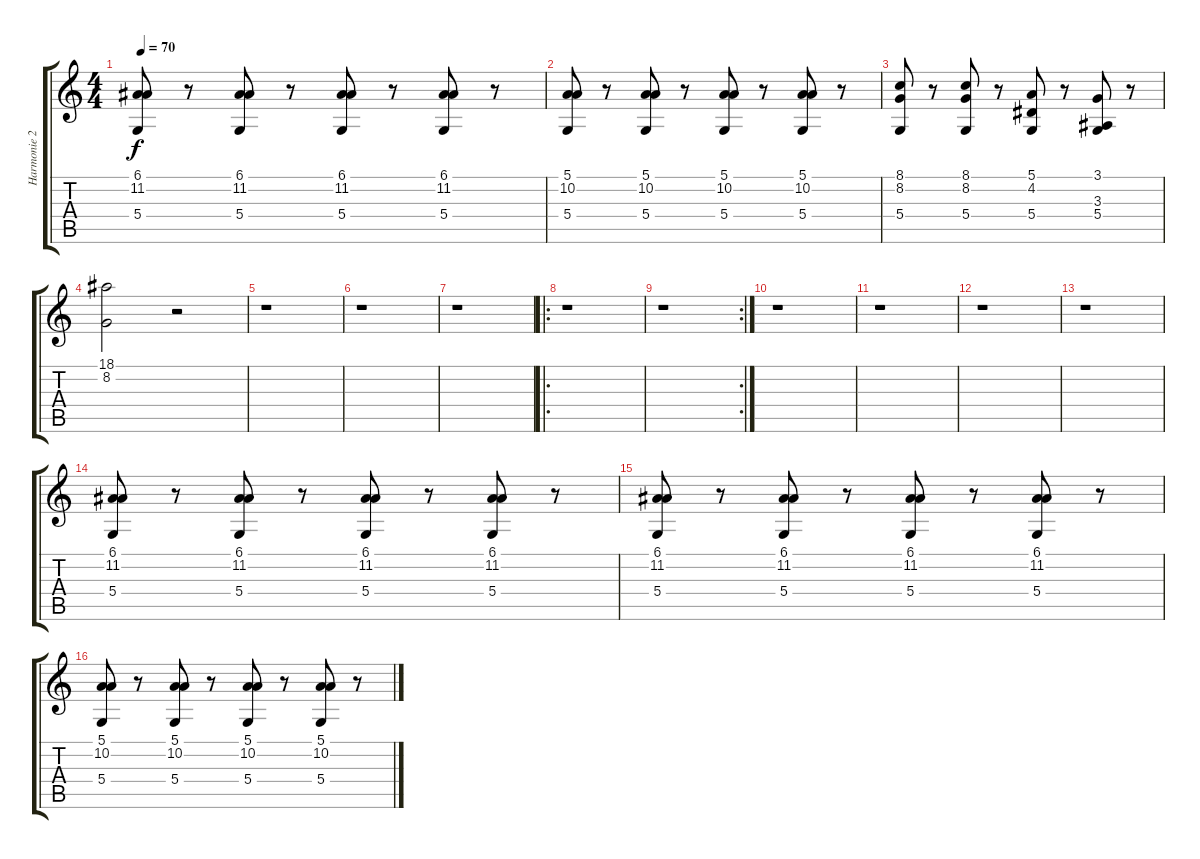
\track ("Harmonie 2" "Harmonie 2") {instrument stringensemble1}
\staff {score tabs}
\tuning (E4 B3 G3 D3 A2 E2) {hide}
\ts (4 4)
\tempo 70
\clef g2
\ks c
(6.1 11.2 5.4).8{dy f} r.8 (6.1 11.2 5.4).8 r.8 (6.1 11.2 5.4).8 r.8 (6.1 11.2 5.4).8 r.8 |
(5.1 10.2 5.4).8 r.8 (5.1 10.2 5.4).8 r.8 (5.1 10.2 5.4).8 r.8 (5.1 10.2 5.4).8 r.8 |
(8.1 8.2 5.4).8 r.8 (8.1 8.2 5.4).8 r.8 (5.1 4.2 5.4).8 r.8 (3.1 3.3 5.4).8 r.8 |
(18.1 8.2).2 r.2 |
r.1 |
r.1 |
r.1 |
\ro
r.1 |
\rc 2
r.1 |
r.1 |
r.1 |
r.1 |
r.1 |
(6.1 11.2 5.4).8 r.8 (6.1 11.2 5.4).8 r.8 (6.1 11.2 5.4).8 r.8 (6.1 11.2 5.4).8 r.8 |
(6.1 11.2 5.4).8 r.8 (6.1 11.2 5.4).8 r.8 (6.1 11.2 5.4).8 r.8 (6.1 11.2 5.4).8 r.8 |
(5.1 10.2 5.4).8 r.8 (5.1 10.2 5.4).8 r.8 (5.1 10.2 5.4).8 r.8 (5.1 10.2 5.4).8 r.8
